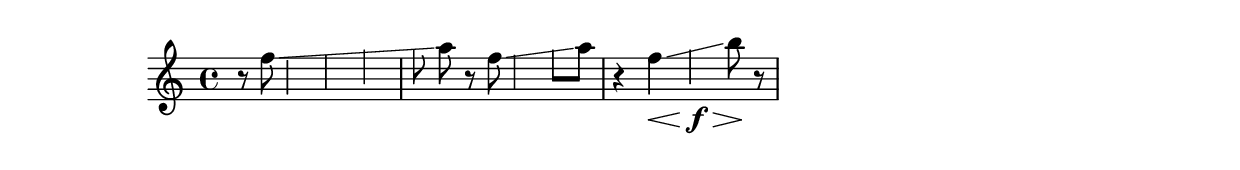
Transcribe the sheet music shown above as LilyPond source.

% DO NOT EDIT this file manually; it is automatically
% generated from Documentation/snippets/new
% Make any changes in Documentation/snippets/new/
% and then run scripts/auxiliar/makelsr.py
%
% This file is in the public domain.
%% Note: this file works from version 2.17.30
\version "2.18.0"

\header {
  lsrtags = "expressive-marks, staff-notation, tweaks-and-overrides"

  texidoc = "
Skipped beats in very long glissandi are sometimes indicated by
timing marks, often consisting of stems without noteheads.  Such
stems can also be used to carry intermediate expression markings.

If the stems do not align well with the glissando, they may need to
be repositioned slightly.
"

  doctitle = "Adding timing marks to long glissandi"
} % begin verbatim


glissandoSkipOn = {
  \override NoteColumn.glissando-skip = ##t
  \hide NoteHead
  \override NoteHead.no-ledgers = ##t
}

glissandoSkipOff = {
  \revert NoteColumn.glissando-skip
  \undo \hide NoteHead
  \revert NoteHead.no-ledgers
}

\relative c'' {
  r8 f8\glissando
  \glissandoSkipOn
  f4 g a a8\noBeam
  \glissandoSkipOff
  a8

  r8 f8\glissando
  \glissandoSkipOn
  g4 a8
  \glissandoSkipOff
  a8 |

  r4 f\glissando \<
  \glissandoSkipOn
  a4\f \>
  \glissandoSkipOff
  b8\! r |
}
